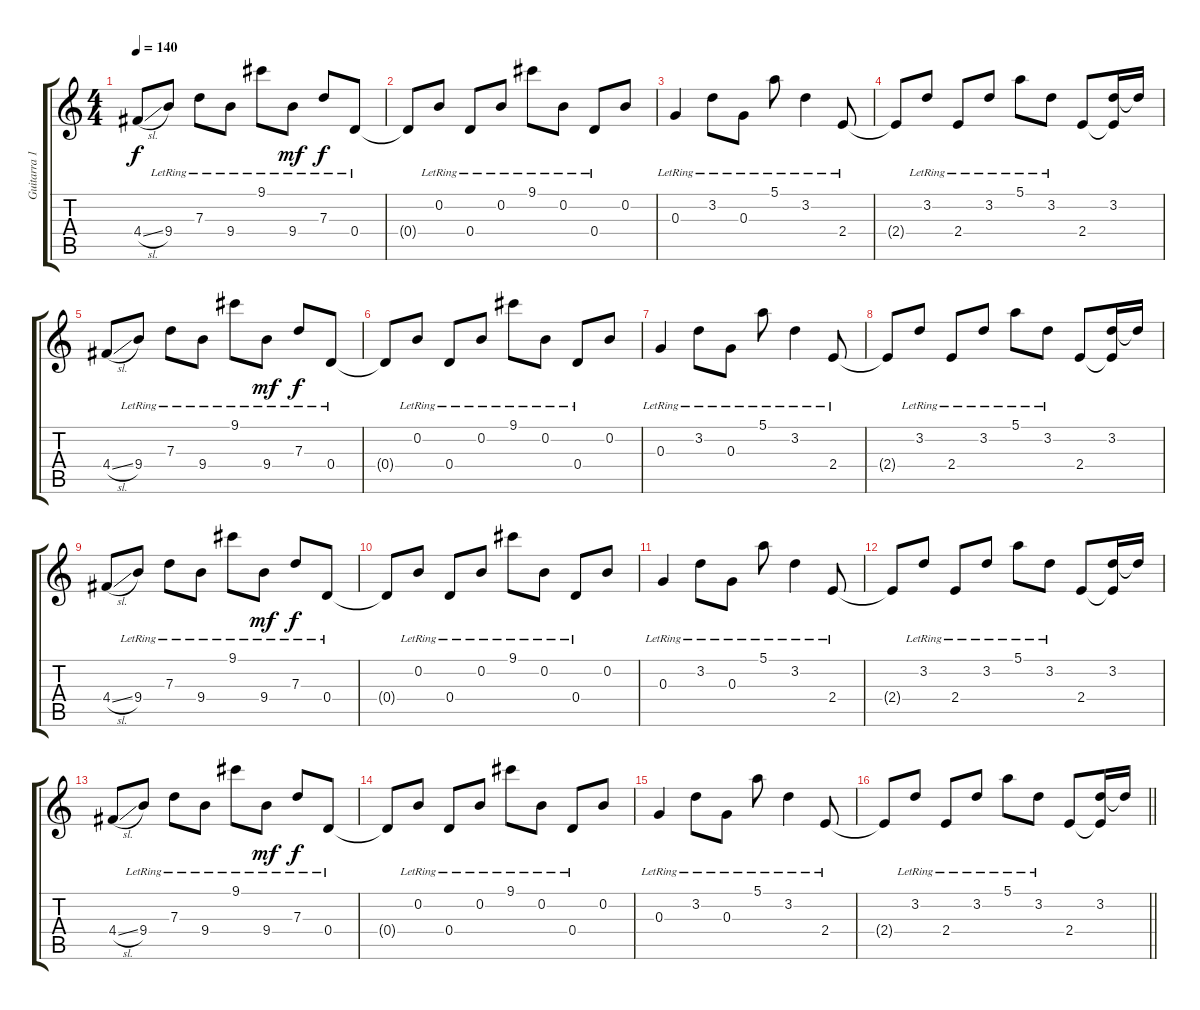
\track ("Guitarra 1" "Guitarra 1") {instrument electricguitarjazz}
\staff {score tabs}
\tuning (E4 B3 G3 D3 A2 E2) {hide}
\ts (4 4)
\tempo 140
\clef g2
\ks c
4.4{sl}.8{dy f} 9.4{lr}.8 7.3{lr}.8 9.4{lr}.8 9.1{lr}.8 9.4{lr}.8{dy mf} 7.3{lr}.8{dy f} 0.4{lr}.8 |
0.4{t}.8 0.2{lr}.8 0.4{lr}.8 0.2{lr}.8 9.1{lr}.8 0.2{lr}.8 0.4{lr}.8 0.2.8 |
0.3{lr}.4 3.2{lr}.8 0.3{lr}.8 5.1{lr}.8 3.2{lr}.4 2.4{lr}.8 |
2.4{t}.8 3.2{lr}.8 2.4{lr}.8 3.2{lr}.8 5.1{lr}.8 3.2{lr}.8 2.4.8 (3.2 2.4{t}).16 3.2{t}.16 |
4.4{sl}.8 9.4{lr}.8 7.3{lr}.8 9.4{lr}.8 9.1{lr}.8 9.4{lr}.8{dy mf} 7.3{lr}.8{dy f} 0.4{lr}.8 |
0.4{t}.8 0.2{lr}.8 0.4{lr}.8 0.2{lr}.8 9.1{lr}.8 0.2{lr}.8 0.4{lr}.8 0.2.8 |
0.3{lr}.4 3.2{lr}.8 0.3{lr}.8 5.1{lr}.8 3.2{lr}.4 2.4{lr}.8 |
2.4{t}.8 3.2{lr}.8 2.4{lr}.8 3.2{lr}.8 5.1{lr}.8 3.2{lr}.8 2.4.8 (3.2 2.4{t}).16 3.2{t}.16 |
4.4{sl}.8 9.4{lr}.8 7.3{lr}.8 9.4{lr}.8 9.1{lr}.8 9.4{lr}.8{dy mf} 7.3{lr}.8{dy f} 0.4{lr}.8 |
0.4{t}.8 0.2{lr}.8 0.4{lr}.8 0.2{lr}.8 9.1{lr}.8 0.2{lr}.8 0.4{lr}.8 0.2.8 |
0.3{lr}.4 3.2{lr}.8 0.3{lr}.8 5.1{lr}.8 3.2{lr}.4 2.4{lr}.8 |
2.4{t}.8 3.2{lr}.8 2.4{lr}.8 3.2{lr}.8 5.1{lr}.8 3.2{lr}.8 2.4.8 (3.2 2.4{t}).16 3.2{t}.16 |
4.4{sl}.8 9.4{lr}.8 7.3{lr}.8 9.4{lr}.8 9.1{lr}.8 9.4{lr}.8{dy mf} 7.3{lr}.8{dy f} 0.4{lr}.8 |
0.4{t}.8 0.2{lr}.8 0.4{lr}.8 0.2{lr}.8 9.1{lr}.8 0.2{lr}.8 0.4{lr}.8 0.2.8 |
0.3{lr}.4 3.2{lr}.8 0.3{lr}.8 5.1{lr}.8 3.2{lr}.4 2.4{lr}.8 |
\barLineRight lightlight
2.4{t}.8 3.2{lr}.8 2.4{lr}.8 3.2{lr}.8 5.1{lr}.8 3.2{lr}.8 2.4.8 (3.2 2.4{t}).16 3.2{t}.16
